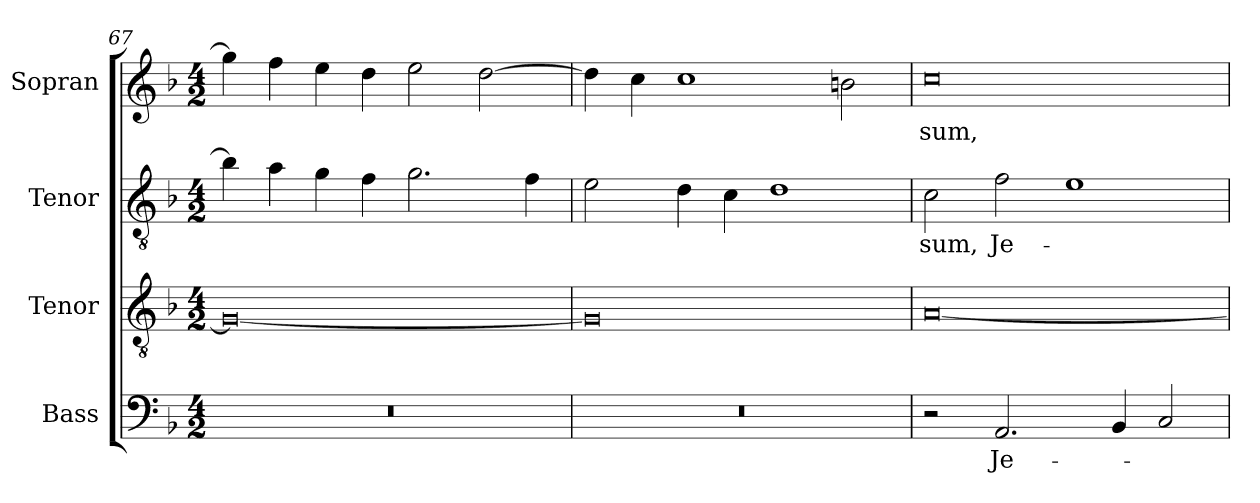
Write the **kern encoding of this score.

**kern	**text	**kern	**kern	**text	**kern	**text
*part4	*part4	*part3	*part2	*part2	*part1	*part1
*staff4	*staff4	*staff3	*staff2	*staff2	*staff1	*staff1
*I"Bass	*	*I"Tenor	*I"Tenor	*	*I"Sopran	*
*	*	*I'Tenor	*	*	*	*
*clefF4	*	*clefGv2	*clefGv2	*	*clefG2	*
*	*	*ITrd7c12	*ITrd7c12	*	*	*
*k[b-]	*	*k[b-]	*k[b-]	*	*k[b-]	*
*F:	*	*F:	*F:	*	*F:	*
*M4/2	*	*M4/2	*M4/2	*	*M4/2	*
=67	=67	=67	=67	=67	=67	=67
!LO:N:vis=1	!	!	!	!	!	!
0r	.	0GGi_<	4B-i\]	.	4ggi\]	.
.	.	.	4Ai\	.	4ffi\	.
.	.	.	4Gi\	.	4eei\	.
.	.	.	4Fi\	.	4ddi\	.
.	.	.	2.Gi\	.	2eei\	.
.	.	.	.	.	[>2ddi\	.
.	.	.	4Fi\	.	.	.
=68	=68	=68	=68	=68	=68	=68
!LO:N:vis=1	!	!	!	!	!	!
0r	.	0GGi]	2Ei\	.	4ddi\]	.
.	.	.	.	.	4cci\	.
.	.	.	4Di\	.	1cci	.
.	.	.	4Ci\	.	.	.
.	.	.	1Di	.	.	.
.	.	.	.	.	2bni\	.
=69	=69	=69	=69	=69	=69	=69
!	!	!	!	!LO:LY:b:color=#000000	!	!
!	!	!	!	!	!	!LO:LY:b:color=#000000
2r	.	[<0AAi	2Ci\	-sum,	0cci	-sum,
!	!LO:LY:b:color=#000000	!	!	!	!	!
!	!	!	!	!LO:LY:b:color=#000000	!	!
2.AAi/	Je-	.	2Fi\	Je-	.	.
.	.	.	1Ei	.	.	.
4BB-i/	.	.	.	.	.	.
2Ci/	.	.	.	.	.	.
=	=	=	=	=	=	=
*-	*-	*-	*-	*-	*-	*-
